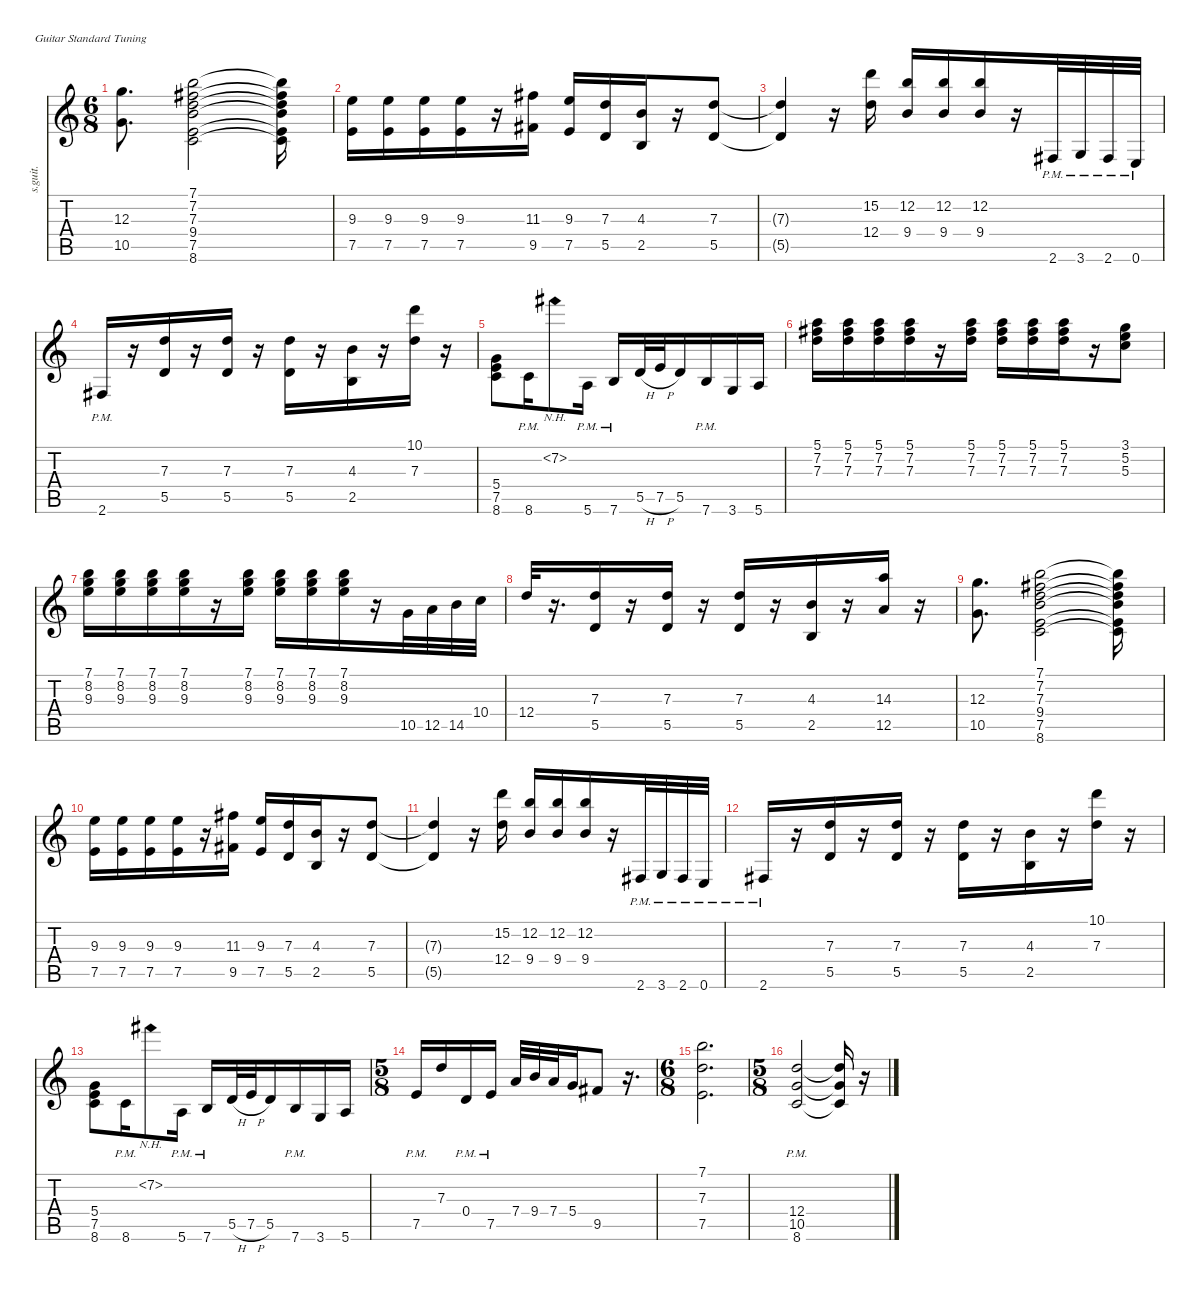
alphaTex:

\defaultSystemsLayout 4
\hideDynamics
\bracketExtendMode nobrackets
\track ("Erick" "s.guit.") {instrument distortionguitar}
\staff {score tabs}
\tuning (E4 B3 G3 D3 A2 E2)
\ts (6 8)
\tempo (108 hide)
\clef g2
\ks c
(12.3 10.5).8{d dy f} (7.1 7.2{acc #} 7.3 9.4 7.5 8.6).2 (7.1{t} 7.2{t acc #} 7.3{t} 9.4{t} 7.5{t} 8.6{t}).16 |
(9.3 7.5).16 (9.3 7.5).16 (9.3 7.5).16 (9.3 7.5).16 r.16 (11.3{acc #} 9.5{acc #}).16 (9.3 7.5).16 (7.3 5.5).16 (4.3 2.5).16 r.16 (7.3 5.5).8 |
(7.3{t} 5.5{t}).4 r.16 (15.2 12.4).16 (12.2 9.4).16 (12.2 9.4).16 (12.2 9.4).16 r.16 2.6{pm acc #}.32 3.6{pm}.32 2.6{pm acc #}.32 0.6{pm}.32 |
2.6{pm acc #}.16 r.16 (7.3 5.5).16 r.16 (7.3 5.5).16 r.16 (7.3 5.5).16 r.16 (4.3 2.5).16 r.16 (10.1 7.3).16 r.16 |
(5.4 7.5 8.6).8 8.6{pm}.16 7.2{nh acc #}.8 5.6{pm}.16 7.6{pm}.16 5.5{h}.32 7.5{h}.32 5.5.16 7.6{pm}.16 3.6.16 5.6.16 |
(5.1 7.2{acc #} 7.3).16 (5.1 7.2{acc #} 7.3).16 (5.1 7.2{acc #} 7.3).16 (5.1 7.2{acc #} 7.3).16 r.16 (5.1 7.2{acc #} 7.3).16 (5.1 7.2{acc #} 7.3).16 (5.1 7.2{acc #} 7.3).16 (5.1 7.2{acc #} 7.3).16 r.16 (3.1 5.2 5.3).8 |
(7.1 8.2 9.3).16 (7.1 8.2 9.3).16 (7.1 8.2 9.3).16 (7.1 8.2 9.3).16 r.16 (7.1 8.2 9.3).16 (7.1 8.2 9.3).16 (7.1 8.2 9.3).16 (7.1 8.2 9.3).16 r.16 10.5.32 12.5.32 14.5.32 10.4.32 |
12.4.32 r.16{d} (7.3 5.5).16 r.16 (7.3 5.5).16 r.16 (7.3 5.5).16 r.16 (4.3 2.5).16 r.16 (14.3 12.5).16 r.16 |
(12.3 10.5).8{d} (7.1 7.2{acc #} 7.3 9.4 7.5 8.6).2 (7.1{t} 7.2{t acc #} 7.3{t} 9.4{t} 7.5{t} 8.6{t}).16 |
(9.3 7.5).16 (9.3 7.5).16 (9.3 7.5).16 (9.3 7.5).16 r.16 (11.3{acc #} 9.5{acc #}).16 (9.3 7.5).16 (7.3 5.5).16 (4.3 2.5).16 r.16 (7.3 5.5).8 |
(7.3{t} 5.5{t}).4 r.16 (15.2 12.4).16 (12.2 9.4).16 (12.2 9.4).16 (12.2 9.4).16 r.16 2.6{pm acc #}.32 3.6{pm}.32 2.6{pm acc #}.32 0.6{pm}.32 |
2.6{pm acc #}.16 r.16 (7.3 5.5).16 r.16 (7.3 5.5).16 r.16 (7.3 5.5).16 r.16 (4.3 2.5).16 r.16 (10.1 7.3).16 r.16 |
(5.4 7.5 8.6).8 8.6{pm}.16 7.2{nh acc #}.8 5.6{pm}.16 7.6{pm}.16 5.5{h}.32 7.5{h}.32 5.5.16 7.6{pm}.16 3.6.16 5.6.16 |
\ts (5 8)
\beaming (8 2 2 2 2)
7.5{pm}.16 7.3.16 0.4{pm}.16 7.5{pm}.16 7.4.32 9.4.32 7.4.32 5.4.16 9.5{acc #}.8 r.16{d} |
\ts (6 8)
\beaming (8 2 2 2 2)
(7.1 7.3 7.5).2{d} |
\ts (5 8)
\beaming (8 2 2 2 2)
(12.4{pm} 10.5{pm} 8.6{pm}).2 (12.4{t} 10.5{t} 8.6{t}).16 r.16
